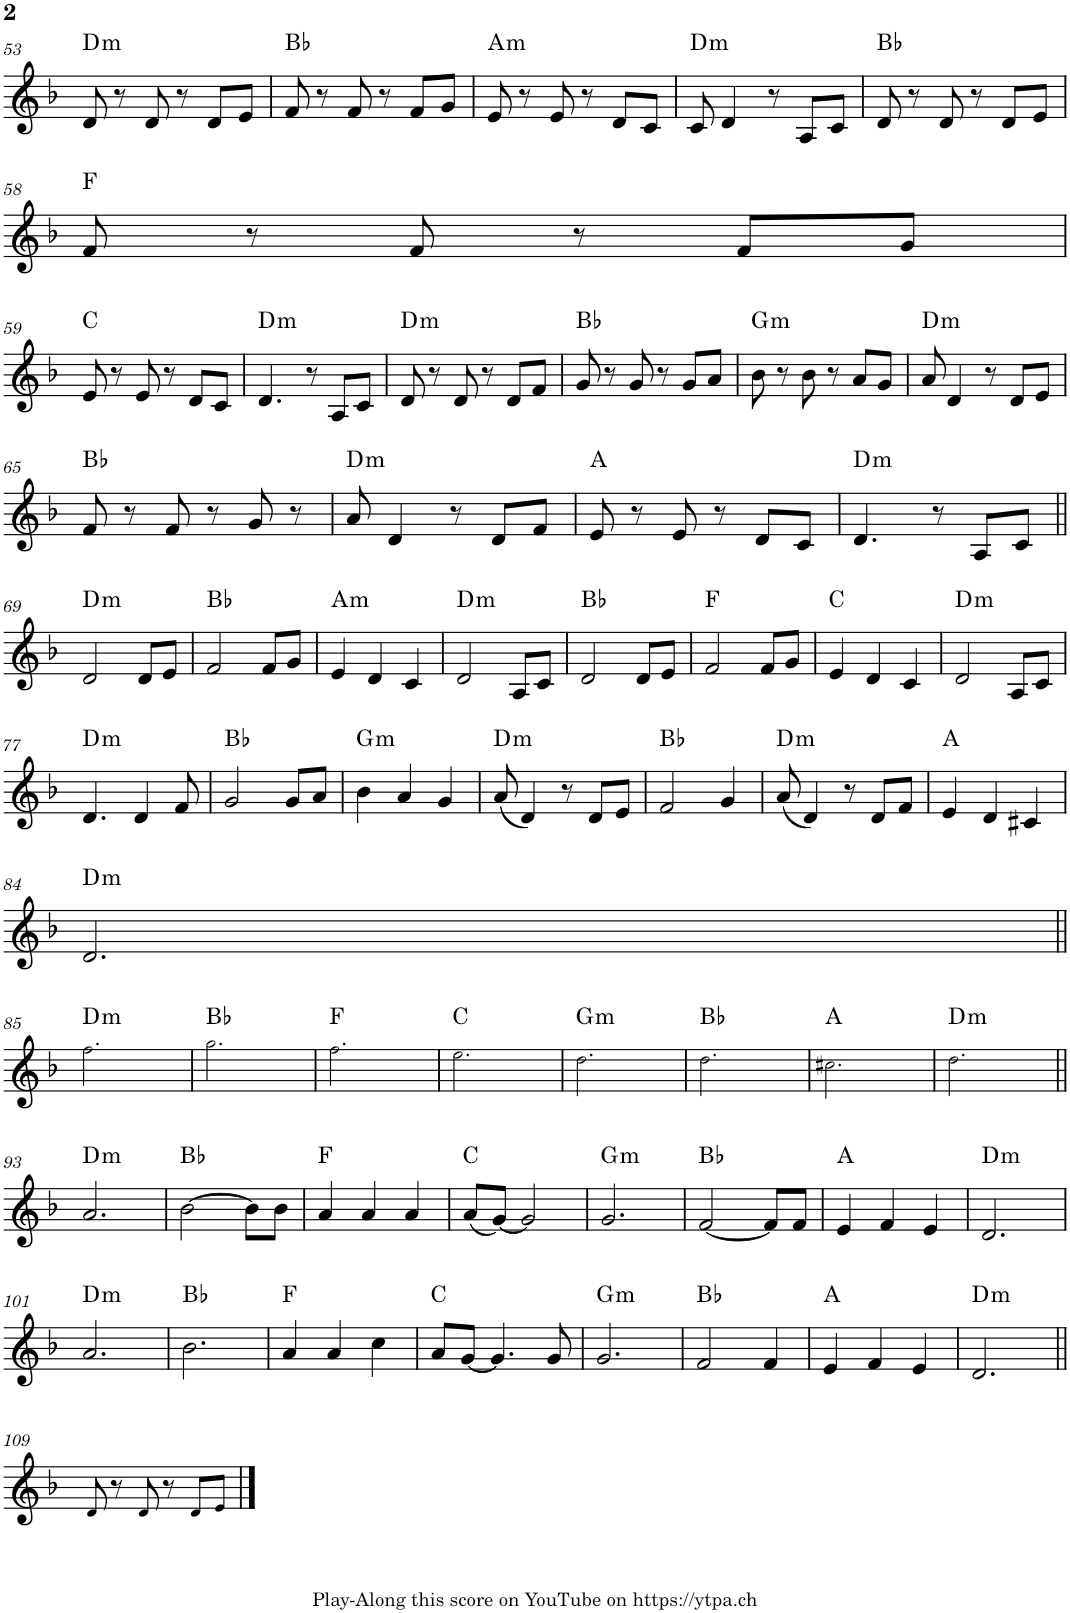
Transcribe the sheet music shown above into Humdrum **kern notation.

**kern	**harte
*part1	*part1
*staff1	*
*I"Piano	*
*I'Pno.	*
!!LO:PB:g=z
*clefG2	*
*k[b-]	*
*M6/8	*
=53	=53
!	!LO:H:kt=m
8d/	D:min
8r	.
8d/	.
8r	.
8d/L	.
8e/J	.
=54	=54
8f/	Bb:maj
8r	.
8f/	.
8r	.
8f/L	.
8g/J	.
=55	=55
!	!LO:H:kt=m
8e/	A:min
8r	.
8e/	.
8r	.
8d/L	.
8c/J	.
=56	=56
!	!LO:H:kt=m
8c/	D:min
4d/	.
8r	.
8A/L	.
8c/J	.
=57	=57
8d/	Bb:maj
8r	.
8d/	.
8r	.
8d/L	.
8e/J	.
!!LO:LB:g=z
=58	=58
8f/	F:maj
8r	.
8f/	.
8r	.
8f/L	.
8g/J	.
!!LO:LB:g=z
=59	=59
8e/	C:maj
8r	.
8e/	.
8r	.
8d/L	.
8c/J	.
=60	=60
!	!LO:H:kt=m
4.d/	D:min
8r	.
8A/L	.
8c/J	.
=61	=61
!	!LO:H:kt=m
8d/	D:min
8r	.
8d/	.
8r	.
8d/L	.
8f/J	.
=62	=62
8g/	Bb:maj
8r	.
8g/	.
8r	.
8g/L	.
8a/J	.
=63	=63
!	!LO:H:kt=m
8b-\	G:min
8r	.
8b-\	.
8r	.
8a/L	.
8g/J	.
=64	=64
!	!LO:H:kt=m
8a/	D:min
4d/	.
8r	.
8d/L	.
8e/J	.
!!LO:LB:g=z
=65	=65
8f/	Bb:maj
8r	.
8f/	.
8r	.
8g/	.
8r	.
=66	=66
!	!LO:H:kt=m
8a/	D:min
4d/	.
8r	.
8d/L	.
8f/J	.
=67	=67
8e/	A:maj
8r	.
8e/	.
8r	.
8d/L	.
8c/J	.
=68	=68
!	!LO:H:kt=m
4.d/	D:min
8r	.
8A/L	.
8c/J	.
!!LO:LB:g=z
=69||	=69||
!	!LO:H:kt=m
2d/	D:min
8d/L	.
8e/J	.
=70	=70
2f/	Bb:maj
8f/L	.
8g/J	.
=71	=71
!	!LO:H:kt=m
4e/	A:min
4d/	.
4c/	.
=72	=72
!	!LO:H:kt=m
2d/	D:min
8A/L	.
8c/J	.
=73	=73
2d/	Bb:maj
8d/L	.
8e/J	.
=74	=74
2f/	F:maj
8f/L	.
8g/J	.
=75	=75
4e/	C:maj
4d/	.
4c/	.
=76	=76
!	!LO:H:kt=m
2d/	D:min
8A/L	.
8c/J	.
!!LO:LB:g=z
=77	=77
!	!LO:H:kt=m
4.d/	D:min
4d/	.
8f/	.
=78	=78
2g/	Bb:maj
8g/L	.
8a/J	.
=79	=79
!	!LO:H:kt=m
4b-\	G:min
4a/	.
4g/	.
=80	=80
!	!LO:H:kt=m
(8a/	D:min
4d/)	.
8r	.
8d/L	.
8e/J	.
=81	=81
2f/	Bb:maj
4g/	.
=82	=82
!	!LO:H:kt=m
(8a/	D:min
4d/)	.
8r	.
8d/L	.
8f/J	.
=83	=83
4e/	A:maj
4d/	.
4c#X/	.
!!LO:LB:g=z
=84	=84
!	!LO:H:kt=m
2.d/	D:min
!!LO:LB:g=z
=85||	=85||
!	!LO:H:kt=m
2.ff!\	D:min
=86	=86
2.gg!\	Bb:maj
=87	=87
2.ff!\	F:maj
=88	=88
2.ee!\	C:maj
=89	=89
!	!LO:H:kt=m
2.dd!\	G:min
=90	=90
2.dd!\	Bb:maj
=91	=91
2.cc#X!\	A:maj
=92	=92
!	!LO:H:kt=m
2.dd!\	D:min
!!LO:LB:g=z
=93||	=93||
!	!LO:H:kt=m
2.a/	D:min
=94	=94
[2b-\	Bb:maj
8b-\L]	.
8b-\J	.
=95	=95
4a/	F:maj
4a/	.
4a/	.
=96	=96
(8a/L	C:maj
[8g/J)	.
2g/]	.
=97	=97
!	!LO:H:kt=m
2.g/	G:min
=98	=98
[2f/	Bb:maj
8f/L]	.
8f/J	.
=99	=99
4e/	A:maj
4f/	.
4e/	.
=100	=100
!	!LO:H:kt=m
2.d/	D:min
!!LO:LB:g=z
=101	=101
!	!LO:H:kt=m
2.a/	D:min
=102	=102
2.b-\	Bb:maj
=103	=103
4a/	F:maj
4a/	.
4cc\	.
=104	=104
8a/L	C:maj
[8g/J	.
4.g/]	.
8g/	.
=105	=105
!	!LO:H:kt=m
2.g/	G:min
=106	=106
2f/	Bb:maj
4f/	.
=107	=107
4e/	A:maj
4f/	.
4e/	.
=108	=108
!	!LO:H:kt=m
2.d/	D:min
!!LO:LB:g=z
=109||	=109||
8d!/	.
8r	.
8d!/	.
8r	.
8d!/L	.
8e!/J	.
==	==
*-	*-
